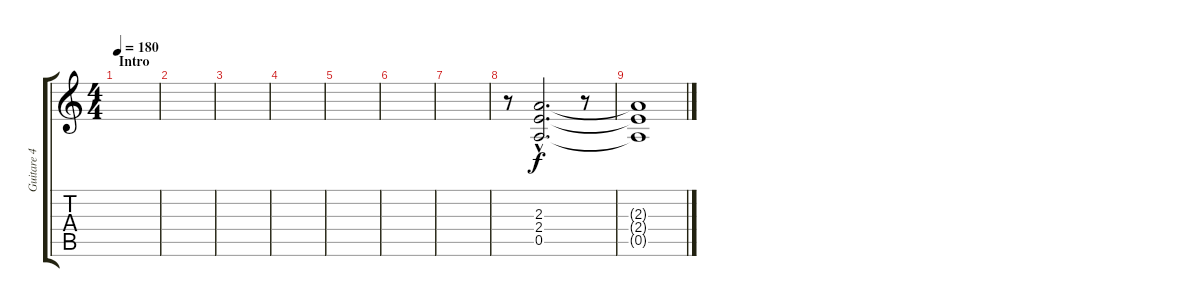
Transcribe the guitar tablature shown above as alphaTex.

\track ("Guitare 4" "Guitare 4") {instrument overdrivenguitar}
\staff {score tabs}
\tuning (E4 B3 G3 D3 A2 E2) {hide}
\ts (4 4)
\section ("" "Intro")
\tempo 180
\clef g2
\ks c
|
|
|
|
|
|
|
r.8{balance 11} (2.3{hac} 2.4{hac} 0.5{hac}).2{d} r.8 |
(2.3{t} 2.4{t} 0.5{t}).1
